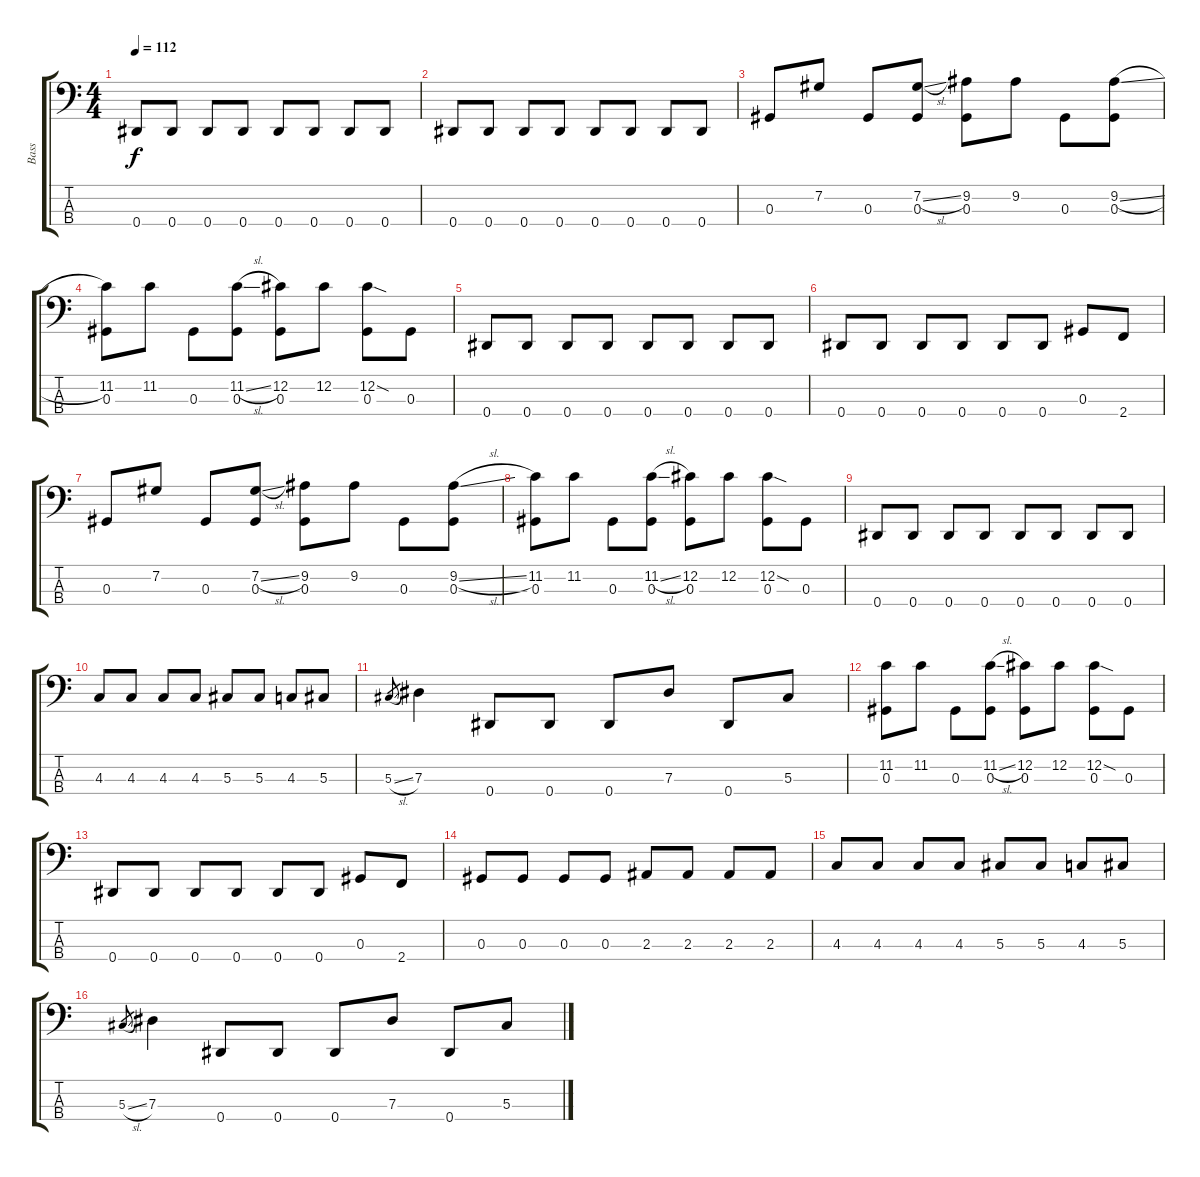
\track ("Bass" "Bass") {instrument electricbassfinger}
\staff {score tabs}
\tuning (Gb2 Db2 Ab1 Eb1) {hide}
\ts (4 4)
\tempo 112
\clef f4
\ks c
0.4.8{dy f} 0.4.8 0.4.8 0.4.8 0.4.8 0.4.8 0.4.8 0.4.8 |
0.4.8 0.4.8 0.4.8 0.4.8 0.4.8 0.4.8 0.4.8 0.4.8 |
0.3.8 7.2.8 0.3.8 (7.2{sl} 0.3).8 (9.2 0.3).8 9.2.8 0.3.8 (9.2{sl} 0.3).8 |
(11.2 0.3).8 11.2.8 0.3.8 (11.2{sl} 0.3).8 (12.2 0.3).8 12.2.8 (12.2{sod} 0.3).8 0.3.8 |
0.4.8 0.4.8 0.4.8 0.4.8 0.4.8 0.4.8 0.4.8 0.4.8 |
0.4.8 0.4.8 0.4.8 0.4.8 0.4.8 0.4.8 0.3.8 2.4.8 |
0.3.8 7.2.8 0.3.8 (7.2{sl} 0.3).8 (9.2 0.3).8 9.2.8 0.3.8 (9.2{sl} 0.3).8 |
(11.2 0.3).8 11.2.8 0.3.8 (11.2{sl} 0.3).8 (12.2 0.3).8 12.2.8 (12.2{sod} 0.3).8 0.3.8 |
0.4.8 0.4.8 0.4.8 0.4.8 0.4.8 0.4.8 0.4.8 0.4.8 |
4.3.8 4.3.8 4.3.8 4.3.8 5.3.8 5.3.8 4.3.8 5.3.8 |
5.3{sl}.8{gr} 7.3.4 0.4.8 0.4.8 0.4.8 7.3.8 0.4.8 5.3.8 |
(11.2 0.3).8 11.2.8 0.3.8 (11.2{sl} 0.3).8 (12.2 0.3).8 12.2.8 (12.2{sod} 0.3).8 0.3.8 |
0.4.8 0.4.8 0.4.8 0.4.8 0.4.8 0.4.8 0.3.8 2.4.8 |
0.3.8 0.3.8 0.3.8 0.3.8 2.3.8 2.3.8 2.3.8 2.3.8 |
4.3.8 4.3.8 4.3.8 4.3.8 5.3.8 5.3.8 4.3.8 5.3.8 |
5.3{sl}.8{gr} 7.3.4 0.4.8 0.4.8 0.4.8 7.3.8 0.4.8 5.3.8
